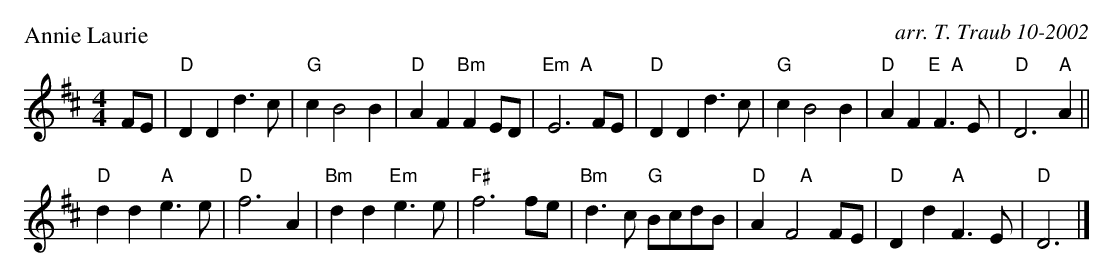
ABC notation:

X:1
P: Annie Laurie
C: arr. T. Traub 10-2002
M: 4/4
K: D
L: 1/4
F/E/|"D"D D d> c| "G"c B2 B|"D"A F "Bm"F E/D/|"Em  A"E3 F/E/|"D"D D d> c| "G"c B2 B|"D"A F "E  A"F>E|"D"D3 "A"A||
"D"d d "A" e> e|"D"f3 A|"Bm"d d "Em"e> e|"F#"f3 f/e/|"Bm"d>c "G"B/c/d/B/|"D"A "    A"F2 F/E/|"D"D d "A"F > E|"D"D3 |]
